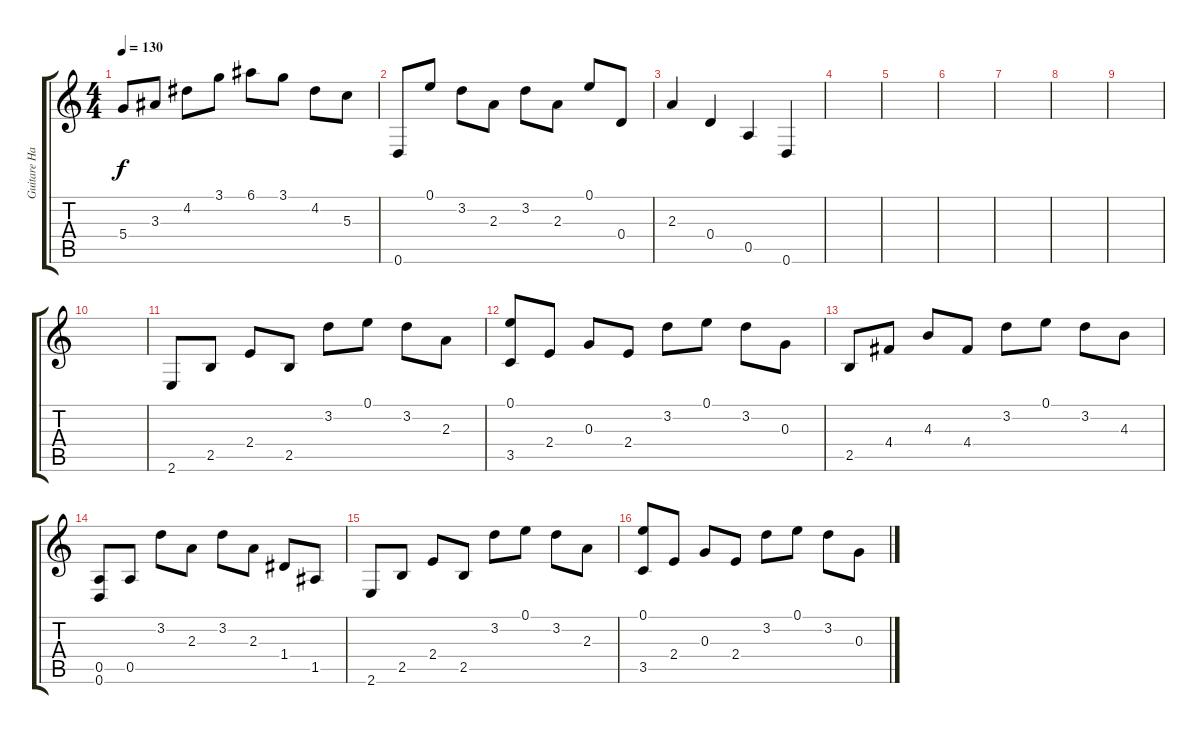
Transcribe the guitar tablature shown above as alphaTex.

\track ("Guitare Harmonie" "Guitare Ha") {instrument distortionguitar}
\staff {score tabs}
\tuning (E4 B3 G3 D3 A2 D2) {hide}
\ts (4 4)
\tempo 130
\clef g2
\ks c
5.4.8{dy f} 3.3.8 4.2.8 3.1.8 6.1.8 3.1.8 4.2.8 5.3.8 |
0.6.8 0.1.8 3.2.8 2.3.8 3.2.8 2.3.8 0.1.8 0.4.8 |
2.3.4 0.4.4 0.5.4 0.6.4 |
|
|
|
|
|
|
|
2.6.8 2.5.8 2.4.8 2.5.8 3.2.8 0.1.8 3.2.8 2.3.8 |
(0.1 3.5).8 2.4.8 0.3.8 2.4.8 3.2.8 0.1.8 3.2.8 0.3.8 |
2.5.8 4.4.8 4.3.8 4.4.8 3.2.8 0.1.8 3.2.8 4.3.8 |
(0.5 0.6).8 0.5.8 3.2.8 2.3.8 3.2.8 2.3.8 1.4.8 1.5.8 |
2.6.8 2.5.8 2.4.8 2.5.8 3.2.8 0.1.8 3.2.8 2.3.8 |
(0.1 3.5).8 2.4.8 0.3.8 2.4.8 3.2.8 0.1.8 3.2.8 0.3.8
